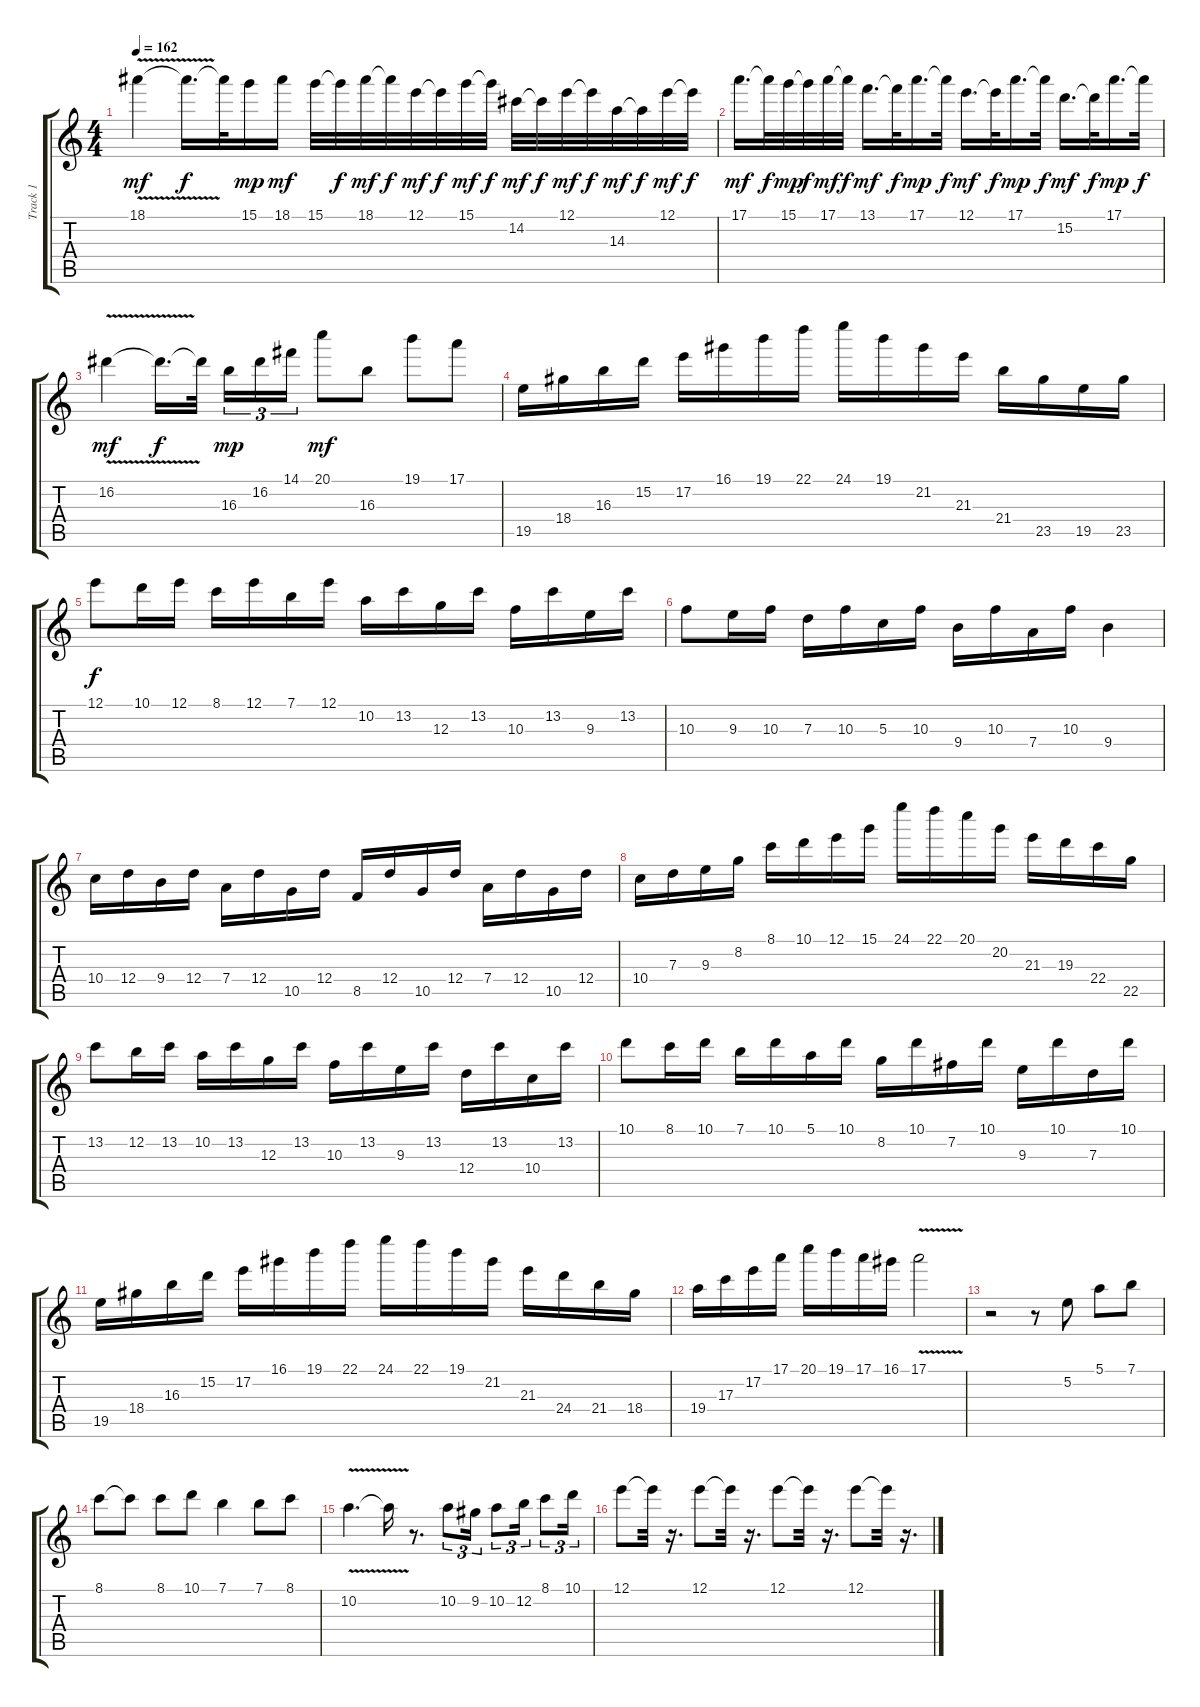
\track ("Track 1" "Track 1") {instrument distortionguitar}
\staff {score tabs}
\tuning (E4 B3 G3 D3 A2 E2) {hide}
\ts (4 4)
\tempo 162
\clef g2
\ks c
18.1{v}.4{dy mf} 18.1{t}.16{d dy f} 18.1{t}.32 15.1.16{dy mp} 18.1.16{dy mf} 15.1.32 15.1{t}.32{dy f} 18.1.32{dy mf} 18.1{t}.32{dy f} 12.1.32{dy mf} 12.1{t}.32{dy f} 15.1.32{dy mf} 15.1{t}.32{dy f} 14.2.32{dy mf} 14.2{t}.32{dy f} 12.1.32{dy mf} 12.1{t}.32{dy f} 14.3.32{dy mf} 14.3{t}.32{dy f} 12.1.32{dy mf} 12.1{t}.32{dy f} |
17.1.16{d dy mf} 17.1{t}.32{dy f} 15.1.32{dy mp} 15.1{t}.32{dy f} 17.1.32{dy mf} 17.1{t}.32{dy f} 13.1.16{d dy mf} 13.1{t}.32{dy f} 17.1.16{d dy mp} 17.1{t}.32{dy f} 12.1.16{d dy mf} 12.1{t}.32{dy f} 17.1.16{d dy mp} 17.1{t}.32{dy f} 15.2.16{d dy mf} 15.2{t}.32{dy f} 17.1.16{d dy mp} 17.1{t}.32{dy f} |
16.2{v}.4{dy mf} 16.2{t}.16{d dy f} 16.2{t}.32{beam splitsecondary} 16.3.16{tu (3 2) dy mp} 16.2.16{tu (3 2)} 14.1.16{tu (3 2)} 20.1.8{dy mf} 16.3.8 19.1.8 17.1.8 |
19.5.16 18.4.16 16.3.16 15.2.16 17.2.16 16.1.16 19.1.16 22.1.16 24.1.16 19.1.16 21.2.16 21.3.16 21.4.16 23.5.16 19.5.16 23.5.16 |
12.1.8{dy f} 10.1.16 12.1.16 8.1.16 12.1.16 7.1.16 12.1.16 10.2.16 13.2.16 12.3.16 13.2.16 10.3.16 13.2.16 9.3.16 13.2.16 |
10.3.8 9.3.16 10.3.16 7.3.16 10.3.16 5.3.16 10.3.16 9.4.16 10.3.16 7.4.16 10.3.16 9.4.4 |
10.4.16 12.4.16 9.4.16 12.4.16 7.4.16 12.4.16 10.5.16 12.4.16 8.5.16 12.4.16 10.5.16 12.4.16 7.4.16 12.4.16 10.5.16 12.4.16 |
10.4.16 7.3.16 9.3.16 8.2.16 8.1.16 10.1.16 12.1.16 15.1.16 24.1.16 22.1.16 20.1.16 20.2.16 21.3.16 19.3.16 22.4.16 22.5.16 |
13.2.8 12.2.16 13.2.16 10.2.16 13.2.16 12.3.16 13.2.16 10.3.16 13.2.16 9.3.16 13.2.16 12.4.16 13.2.16 10.4.16 13.2.16 |
10.1.8 8.1.16 10.1.16 7.1.16 10.1.16 5.1.16 10.1.16 8.2.16 10.1.16 7.2.16 10.1.16 9.3.16 10.1.16 7.3.16 10.1.16 |
19.5.16 18.4.16 16.3.16 15.2.16 17.2.16 16.1.16 19.1.16 22.1.16 24.1.16 22.1.16 19.1.16 21.2.16 21.3.16 24.4.16 21.4.16 18.4.16 |
19.4.16 17.3.16 17.2.16 17.1.16 20.1.16 19.1.16 17.1.16 16.1.16 17.1{v}.2 |
r.2 r.8 5.2.8 5.1.8 7.1.8 |
8.1.8 8.1{t}.8 8.1.8 10.1.8 7.1.4 7.1.8 8.1.8 |
10.2{v}.4{d} 10.2{t}.16 r.8{d} 10.2.8{tu (3 2)} 9.2.16{tu (3 2)} 10.2.8{tu (3 2)} 12.2.16{tu (3 2)} 8.1.8{tu (3 2)} 10.1.16{tu (3 2)} |
12.1.8 12.1{t}.32 r.16{d} 12.1.8 12.1{t}.32 r.16{d} 12.1.8 12.1{t}.32 r.16{d} 12.1.8 12.1{t}.32 r.16{d}
